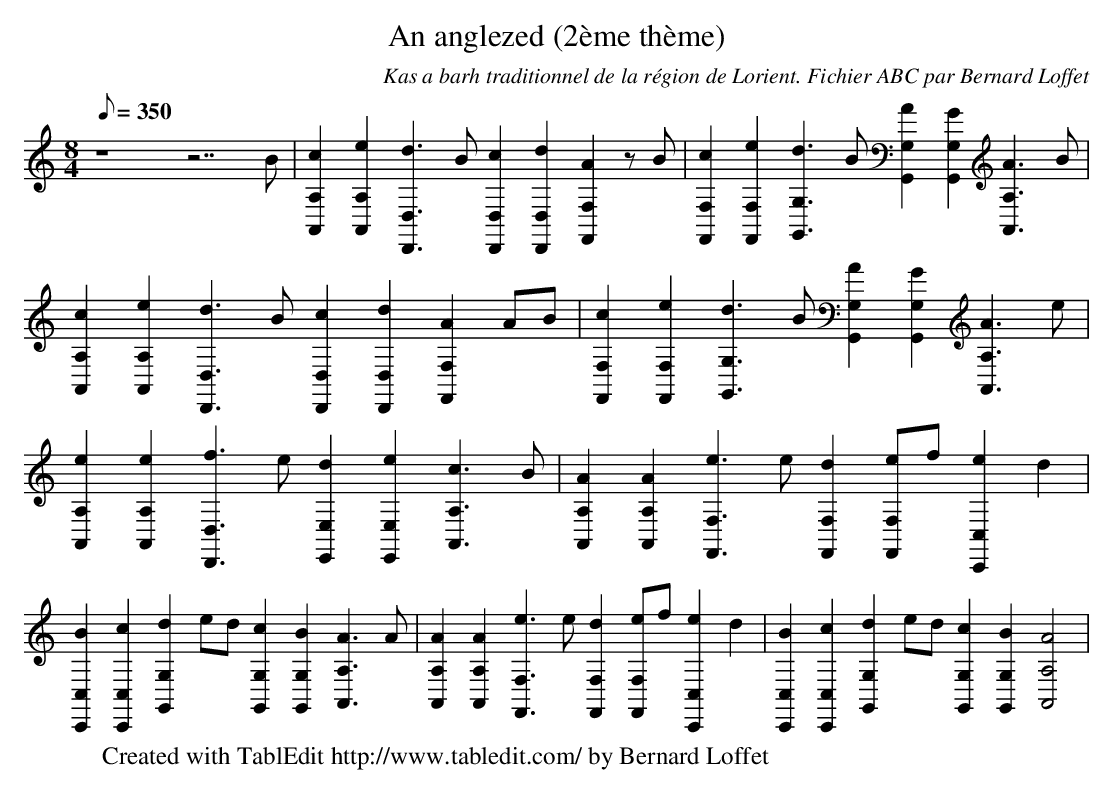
X:1
T:An anglezed (2ème thème)
C:Kas a barh traditionnel de la région de Lorient. Fichier ABC par Bernard Loffet
L:1/8
Q:350
M:8/4
K:C
 z8 z7/1B | [c2A,,2A,2] [e2A,,2A,2] [d3D,,3D,3]B [c2D,,2D,2] [d2D,,2D,2] [A2F,,2F,2] zB | [c2F,,2F,2] [e2F,,2F,2] [d3G,,3G,3]B [A2G,,2G,2] [G2G,,2G,2] [A3A,,3A,3]B | \
 [c2A,,2A,2] [e2A,,2A,2] [d3D,,3D,3]B [c2D,,2D,2] [d2D,,2D,2] [A2F,,2F,2] AB | [c2F,,2F,2] [e2F,,2F,2] [d3G,,3G,3]B [A2G,,2G,2] [G2G,,2G,2] [A3A,,3A,3]e | \
 [e2A,,2A,2] [e2A,,2A,2] [f3D,,3D,3]e [d2E,,2E,2] [e2E,,2E,2] [c3A,,3A,3]B | [A2A,,2A,2] [A2A,,2A,2] [e3F,,3F,3]e [d2F,,2F,2] [eF,,F,]f [e2C,,2C,2] d2 | \
 [B2C,,2C,2] [c2C,,2C,2] [d2G,,2G,2] ed [c2G,,2G,2] [B2G,,2G,2] [A3A,,3A,3]A | [A2A,,2A,2] [A2A,,2A,2] [e3F,,3F,3]e [d2F,,2F,2] [eF,,F,]f [e2C,,2C,2] d2 | \
 [B2C,,2C,2] [c2C,,2C,2] [d2G,,2G,2] ed [c2G,,2G,2] [B2G,,2G,2] [A4A,,4A,4] | \
W:Created with TablEdit http://www.tabledit.com/ by Bernard Loffet
